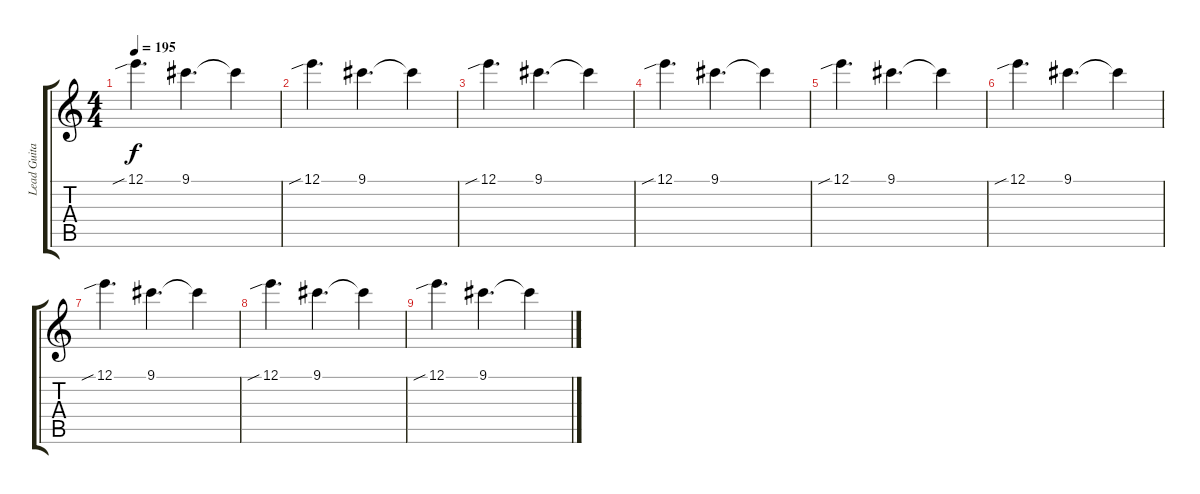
\track ("Lead Guitar" "Lead Guita") {instrument electricguitarclean}
\staff {score tabs}
\tuning (E4 B3 G3 D3 A2 E2) {hide}
\ts (4 4)
\tempo 195
\clef g2
\ks c
12.1{sib}.4{d dy f} 9.1.4{d} 9.1{t}.4 |
12.1{sib}.4{d} 9.1.4{d} 9.1{t}.4 |
12.1{sib}.4{d} 9.1.4{d} 9.1{t}.4 |
12.1{sib}.4{d} 9.1.4{d} 9.1{t}.4 |
12.1{sib}.4{d} 9.1.4{d} 9.1{t}.4 |
12.1{sib}.4{d} 9.1.4{d} 9.1{t}.4 |
12.1{sib}.4{d} 9.1.4{d} 9.1{t}.4 |
12.1{sib}.4{d} 9.1.4{d} 9.1{t}.4 |
12.1{sib}.4{d} 9.1.4{d} 9.1{t}.4
